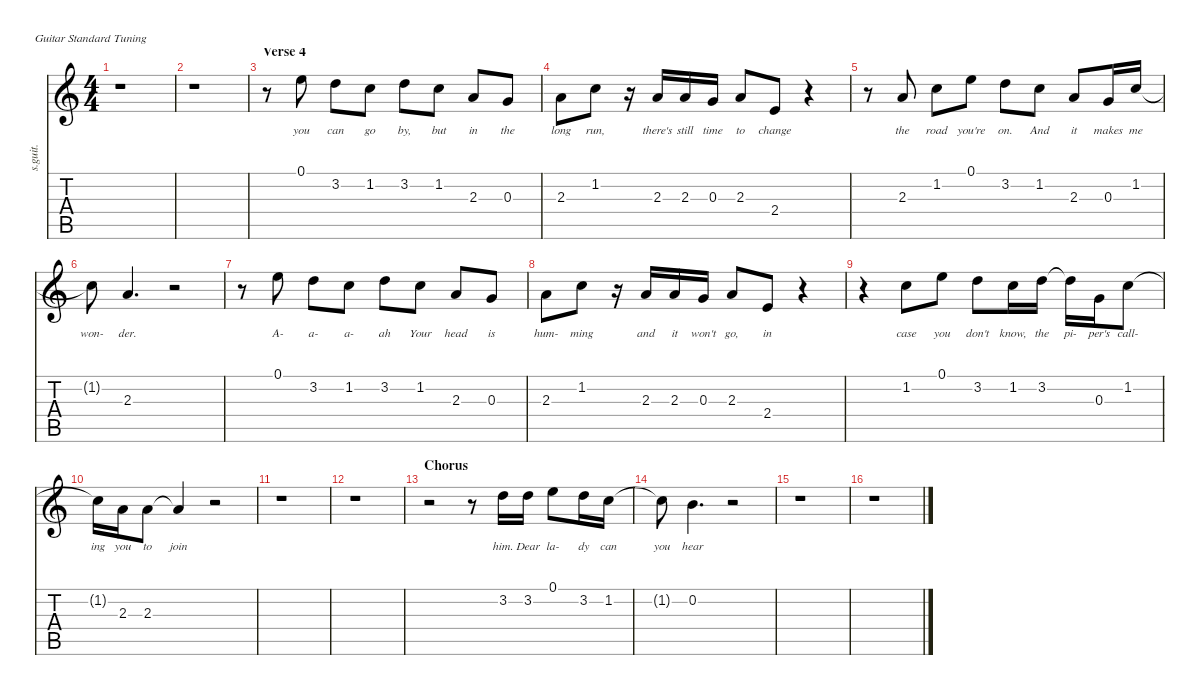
\defaultSystemsLayout 4
\hideDynamics
\bracketExtendMode nobrackets
\track ("Robert Plant - Vocals" "s.guit.") {instrument lead6voice}
\staff {score tabs}
\tuning (E4 B3 G3 D3 A2 E2)
\displaytranspose 12
\ts (4 4)
\tempo (84 hide)
\clef g2
\ks c
r.1{dy mp} |
r.1 |
\section ("" "Verse 4")
\tempo (85 hide)
r.8 0.1.8{lyrics (0 "you") lyrics (1 "") lyrics (2 "") lyrics (3 "") lyrics (4 "")} 3.2.8{lyrics (0 "can") lyrics (1 "") lyrics (2 "") lyrics (3 "") lyrics (4 "")} 1.2.8{lyrics (0 "go") lyrics (1 "") lyrics (2 "") lyrics (3 "") lyrics (4 "")} 3.2.8{lyrics (0 "by,") lyrics (1 "") lyrics (2 "") lyrics (3 "") lyrics (4 "")} 1.2.8{lyrics (0 "but") lyrics (1 "") lyrics (2 "") lyrics (3 "") lyrics (4 "")} 2.3.8{lyrics (0 "in") lyrics (1 "") lyrics (2 "") lyrics (3 "") lyrics (4 "")} 0.3.8{lyrics (0 "the") lyrics (1 "") lyrics (2 "") lyrics (3 "") lyrics (4 "")} |
2.3.8{lyrics (0 "long") lyrics (1 "") lyrics (2 "") lyrics (3 "") lyrics (4 "")} 1.2.8{lyrics (0 "run,") lyrics (1 "") lyrics (2 "") lyrics (3 "") lyrics (4 "")} r.16 2.3.16{lyrics (0 "there's") lyrics (1 "") lyrics (2 "") lyrics (3 "") lyrics (4 "")} 2.3.16{lyrics (0 "still") lyrics (1 "") lyrics (2 "") lyrics (3 "") lyrics (4 "")} 0.3.16{lyrics (0 "time") lyrics (1 "") lyrics (2 "") lyrics (3 "") lyrics (4 "")} 2.3.8{lyrics (0 "to") lyrics (1 "") lyrics (2 "") lyrics (3 "") lyrics (4 "")} 2.4.8{lyrics (0 "change") lyrics (1 "") lyrics (2 "") lyrics (3 "") lyrics (4 "")} r.4 |
r.8 2.3.8{lyrics (0 "the") lyrics (1 "") lyrics (2 "") lyrics (3 "") lyrics (4 "")} 1.2.8{lyrics (0 "road") lyrics (1 "") lyrics (2 "") lyrics (3 "") lyrics (4 "")} 0.1.8{lyrics (0 "you're") lyrics (1 "") lyrics (2 "") lyrics (3 "") lyrics (4 "")} 3.2.8{lyrics (0 "on.") lyrics (1 "") lyrics (2 "") lyrics (3 "") lyrics (4 "")} 1.2.8{lyrics (0 "And") lyrics (1 "") lyrics (2 "") lyrics (3 "") lyrics (4 "")} 2.3.8{lyrics (0 "it") lyrics (1 "") lyrics (2 "") lyrics (3 "") lyrics (4 "")} 0.3.16{lyrics (0 "makes") lyrics (1 "") lyrics (2 "") lyrics (3 "") lyrics (4 "")} 1.2.16{lyrics (0 "me") lyrics (1 "") lyrics (2 "") lyrics (3 "") lyrics (4 "")} |
1.2{t}.8{lyrics (0 "won-") lyrics (1 "") lyrics (2 "") lyrics (3 "") lyrics (4 "")} 2.3.4{d lyrics (0 "der.") lyrics (1 "") lyrics (2 "") lyrics (3 "") lyrics (4 "")} r.2 |
r.8 0.1.8{lyrics (0 "A-") lyrics (1 "") lyrics (2 "") lyrics (3 "") lyrics (4 "")} 3.2.8{lyrics (0 "a-") lyrics (1 "") lyrics (2 "") lyrics (3 "") lyrics (4 "")} 1.2.8{lyrics (0 "a-") lyrics (1 "") lyrics (2 "") lyrics (3 "") lyrics (4 "")} 3.2.8{lyrics (0 "ah") lyrics (1 "") lyrics (2 "") lyrics (3 "") lyrics (4 "")} 1.2.8{lyrics (0 "Your") lyrics (1 "") lyrics (2 "") lyrics (3 "") lyrics (4 "")} 2.3.8{lyrics (0 "head") lyrics (1 "") lyrics (2 "") lyrics (3 "") lyrics (4 "")} 0.3.8{lyrics (0 "is") lyrics (1 "") lyrics (2 "") lyrics (3 "") lyrics (4 "")} |
2.3.8{lyrics (0 "hum-") lyrics (1 "") lyrics (2 "") lyrics (3 "") lyrics (4 "")} 1.2.8{lyrics (0 "ming") lyrics (1 "") lyrics (2 "") lyrics (3 "") lyrics (4 "")} r.16 2.3.16{lyrics (0 "and") lyrics (1 "") lyrics (2 "") lyrics (3 "") lyrics (4 "")} 2.3.16{lyrics (0 "it") lyrics (1 "") lyrics (2 "") lyrics (3 "") lyrics (4 "")} 0.3.16{lyrics (0 "won't") lyrics (1 "") lyrics (2 "") lyrics (3 "") lyrics (4 "")} 2.3.8{lyrics (0 "go,") lyrics (1 "") lyrics (2 "") lyrics (3 "") lyrics (4 "")} 2.4.8{lyrics (0 "in") lyrics (1 "") lyrics (2 "") lyrics (3 "") lyrics (4 "")} r.4 |
r.4 1.2.8{lyrics (0 "case") lyrics (1 "") lyrics (2 "") lyrics (3 "") lyrics (4 "")} 0.1.8{lyrics (0 "you") lyrics (1 "") lyrics (2 "") lyrics (3 "") lyrics (4 "")} 3.2.8{lyrics (0 "don't") lyrics (1 "") lyrics (2 "") lyrics (3 "") lyrics (4 "")} 1.2.16{lyrics (0 "know,") lyrics (1 "") lyrics (2 "") lyrics (3 "") lyrics (4 "")} 3.2.16{lyrics (0 "the") lyrics (1 "") lyrics (2 "") lyrics (3 "") lyrics (4 "")} 3.2{t}.16{lyrics (0 "pi-") lyrics (1 "") lyrics (2 "") lyrics (3 "") lyrics (4 "")} 0.3.16{lyrics (0 "per's") lyrics (1 "") lyrics (2 "") lyrics (3 "") lyrics (4 "")} 1.2.8{lyrics (0 "call-") lyrics (1 "") lyrics (2 "") lyrics (3 "") lyrics (4 "")} |
1.2{t}.16{lyrics (0 "ing") lyrics (1 "") lyrics (2 "") lyrics (3 "") lyrics (4 "")} 2.3.16{lyrics (0 "you") lyrics (1 "") lyrics (2 "") lyrics (3 "") lyrics (4 "")} 2.3.8{lyrics (0 "to") lyrics (1 "") lyrics (2 "") lyrics (3 "") lyrics (4 "")} 2.3{t}.4{lyrics (0 "join") lyrics (1 "") lyrics (2 "") lyrics (3 "") lyrics (4 "")} r.2 |
r.1 |
\tempo (87 hide)
r.1 |
\section ("" "Chorus")
r.2 r.8 3.2.16{lyrics (0 "him.") lyrics (1 "") lyrics (2 "") lyrics (3 "") lyrics (4 "")} 3.2.16{lyrics (0 "Dear") lyrics (1 "") lyrics (2 "") lyrics (3 "") lyrics (4 "")} 0.1.8{lyrics (0 "la-") lyrics (1 "") lyrics (2 "") lyrics (3 "") lyrics (4 "")} 3.2.16{lyrics (0 "dy") lyrics (1 "") lyrics (2 "") lyrics (3 "") lyrics (4 "")} 1.2.16{lyrics (0 "can") lyrics (1 "") lyrics (2 "") lyrics (3 "") lyrics (4 "")} |
1.2{t}.8{lyrics (0 "you") lyrics (1 "") lyrics (2 "") lyrics (3 "") lyrics (4 "")} 0.2.4{d lyrics (0 "hear") lyrics (1 "") lyrics (2 "") lyrics (3 "") lyrics (4 "")} r.2 |
r.1 |
r.1
